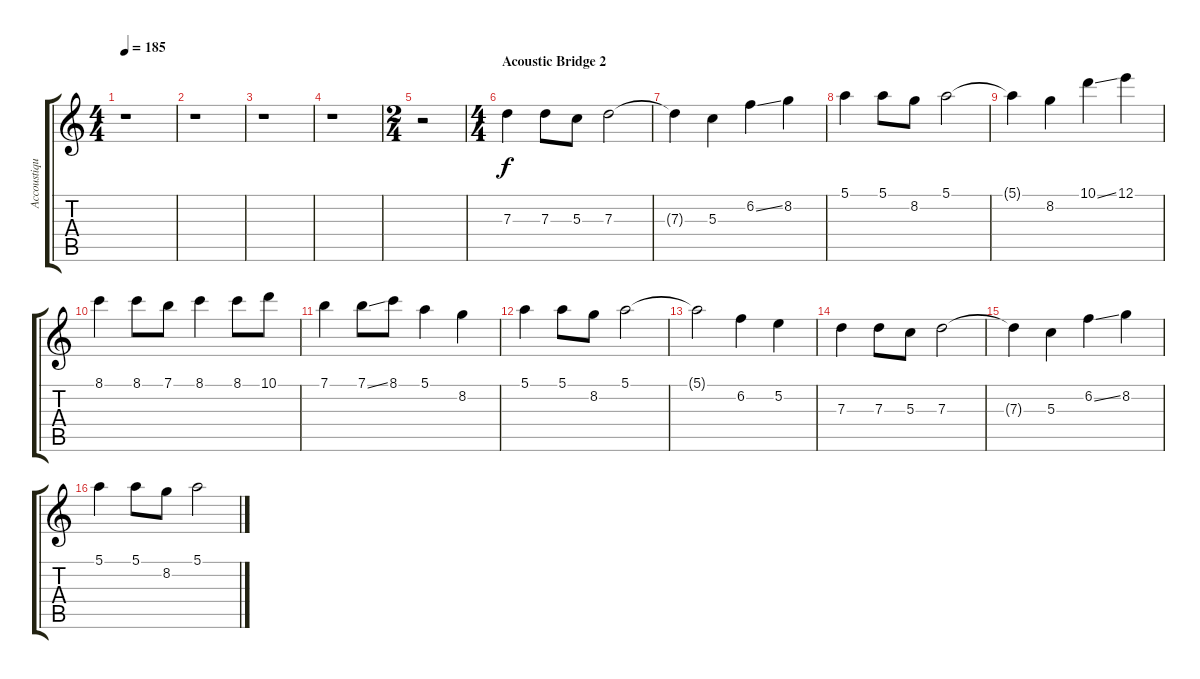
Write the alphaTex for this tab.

\track ("Accoustique 2" "Accoustiqu") {instrument acousticguitarsteel}
\staff {score tabs}
\tuning (E4 B3 G3 D3 A2 E2) {hide}
\ts (4 4)
\tempo 185
\clef g2
\ks c
r.1{dy f} |
r.1 |
r.1 |
r.1 |
\ts (2 4)
r.2 |
\ts (4 4)
\section ("" "Acoustic Bridge 2")
7.3.4 7.3.8 5.3.8 7.3.2 |
7.3{t}.4 5.3.4 6.2{ss}.4 8.2.4 |
5.1.4 5.1.8 8.2.8 5.1.2 |
5.1{t}.4 8.2.4 10.1{ss}.4 12.1.4 |
8.1.4 8.1.8 7.1.8 8.1.4 8.1.8 10.1.8 |
7.1.4 7.1{ss}.8 8.1.8 5.1.4 8.2.4 |
5.1.4 5.1.8 8.2.8 5.1.2 |
5.1{t}.2 6.2.4 5.2.4 |
7.3.4 7.3.8 5.3.8 7.3.2 |
7.3{t}.4 5.3.4 6.2{ss}.4 8.2.4 |
5.1.4 5.1.8 8.2.8 5.1.2
